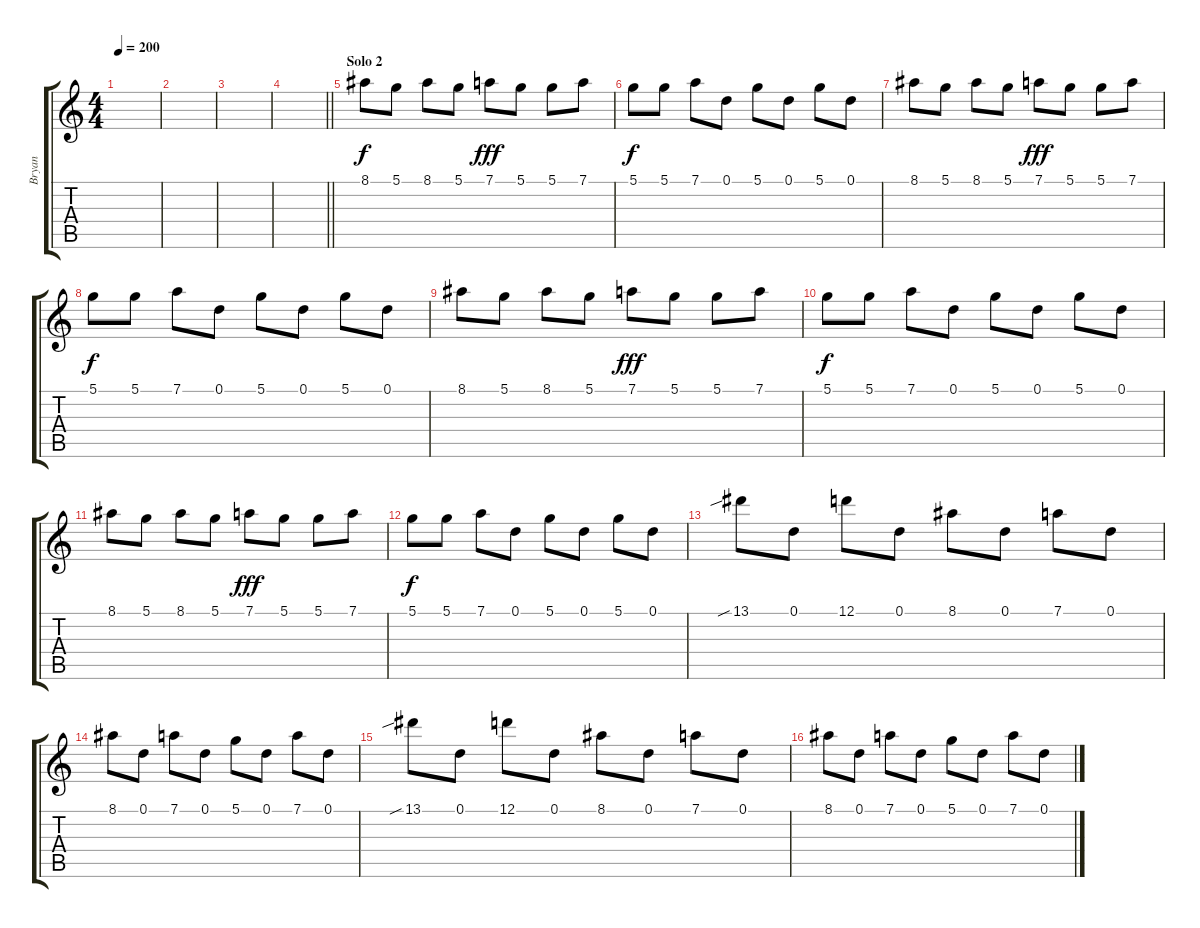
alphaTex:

\track ("Bryan" "Bryan") {instrument distortionguitar}
\staff {score tabs}
\tuning (D4 A3 F3 C3 G2 C2) {hide}
\ts (4 4)
\tempo 200
\clef g2
\ks c
|
|
|
\barLineRight lightlight
|
\section ("" "Solo 2")
8.1.8 5.1.8 8.1.8 5.1.8 7.1.8{dy fff} 5.1.8 5.1.8 7.1.8 |
5.1.8{dy f} 5.1.8 7.1.8 0.1.8 5.1.8 0.1.8 5.1.8 0.1.8 |
8.1.8 5.1.8 8.1.8 5.1.8 7.1.8{dy fff} 5.1.8 5.1.8 7.1.8 |
5.1.8{dy f} 5.1.8 7.1.8 0.1.8 5.1.8 0.1.8 5.1.8 0.1.8 |
8.1.8 5.1.8 8.1.8 5.1.8 7.1.8{dy fff} 5.1.8 5.1.8 7.1.8 |
5.1.8{dy f} 5.1.8 7.1.8 0.1.8 5.1.8 0.1.8 5.1.8 0.1.8 |
8.1.8 5.1.8 8.1.8 5.1.8 7.1.8{dy fff} 5.1.8 5.1.8 7.1.8 |
5.1.8{dy f} 5.1.8 7.1.8 0.1.8 5.1.8 0.1.8 5.1.8 0.1.8 |
13.1{sib}.8 0.1.8 12.1.8 0.1.8 8.1.8 0.1.8 7.1.8 0.1.8 |
8.1.8 0.1.8 7.1.8 0.1.8 5.1.8 0.1.8 7.1.8 0.1.8 |
13.1{sib}.8 0.1.8 12.1.8 0.1.8 8.1.8 0.1.8 7.1.8 0.1.8 |
8.1.8 0.1.8 7.1.8 0.1.8 5.1.8 0.1.8 7.1.8 0.1.8
